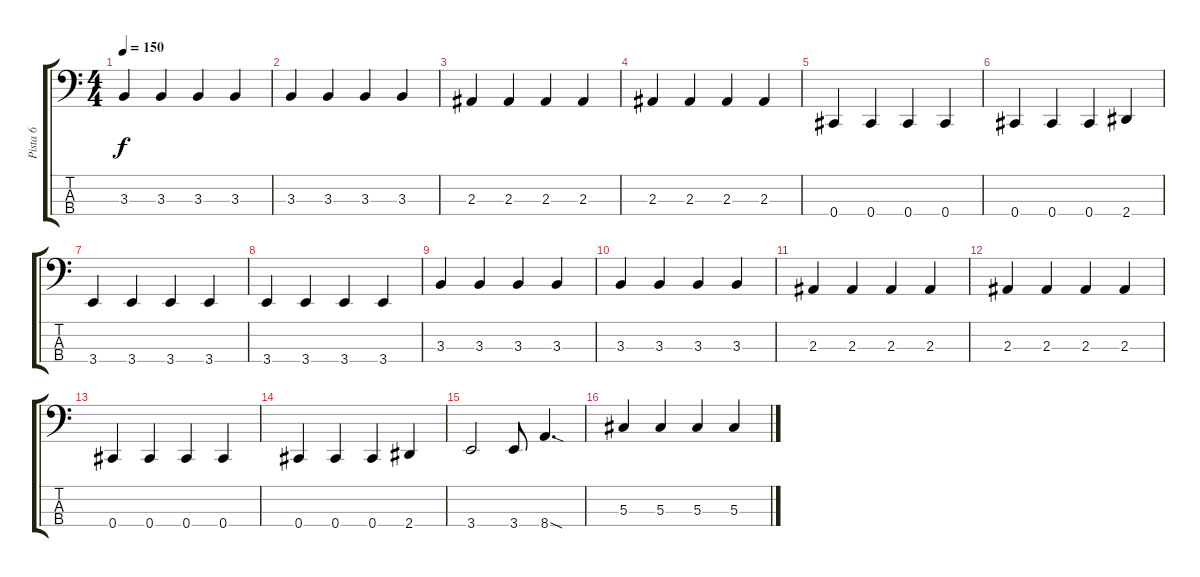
\track ("Pista 6" "Pista 6") {instrument electricbassfinger}
\staff {score tabs}
\tuning (Gb2 Db2 Ab1 Db1) {hide}
\ts (4 4)
\tempo 150
\clef f4
\ks c
3.3.4{dy f} 3.3.4 3.3.4 3.3.4 |
3.3.4 3.3.4 3.3.4 3.3.4 |
2.3.4 2.3.4 2.3.4 2.3.4 |
2.3.4 2.3.4 2.3.4 2.3.4 |
0.4.4 0.4.4 0.4.4 0.4.4 |
0.4.4 0.4.4 0.4.4 2.4.4 |
3.4.4 3.4.4 3.4.4 3.4.4 |
3.4.4 3.4.4 3.4.4 3.4.4 |
3.3.4 3.3.4 3.3.4 3.3.4 |
3.3.4 3.3.4 3.3.4 3.3.4 |
2.3.4 2.3.4 2.3.4 2.3.4 |
2.3.4 2.3.4 2.3.4 2.3.4 |
0.4.4 0.4.4 0.4.4 0.4.4 |
0.4.4 0.4.4 0.4.4 2.4.4 |
3.4.2 3.4.8 8.4{sod}.4{d} |
5.3.4 5.3.4 5.3.4 5.3.4
